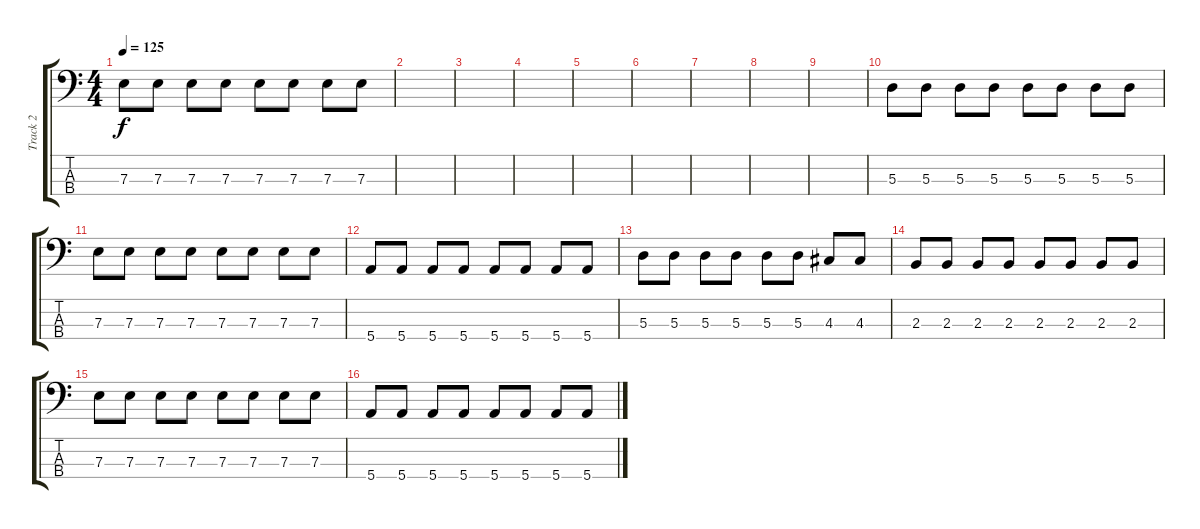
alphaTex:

\track ("Track 2" "Track 2") {instrument electricbassfinger}
\staff {score tabs}
\tuning (G2 D2 A1 E1) {hide}
\ts (4 4)
\tempo 125
\clef f4
\ks c
7.3.8{dy f} 7.3.8 7.3.8 7.3.8 7.3.8 7.3.8 7.3.8 7.3.8 |
|
|
|
|
|
|
|
|
5.3.8 5.3.8 5.3.8 5.3.8 5.3.8 5.3.8 5.3.8 5.3.8 |
7.3.8 7.3.8 7.3.8 7.3.8 7.3.8 7.3.8 7.3.8 7.3.8 |
5.4.8 5.4.8 5.4.8 5.4.8 5.4.8 5.4.8 5.4.8 5.4.8 |
5.3.8 5.3.8 5.3.8 5.3.8 5.3.8 5.3.8 4.3.8 4.3.8 |
2.3.8 2.3.8 2.3.8 2.3.8 2.3.8 2.3.8 2.3.8 2.3.8 |
7.3.8 7.3.8 7.3.8 7.3.8 7.3.8 7.3.8 7.3.8 7.3.8 |
5.4.8 5.4.8 5.4.8 5.4.8 5.4.8 5.4.8 5.4.8 5.4.8
